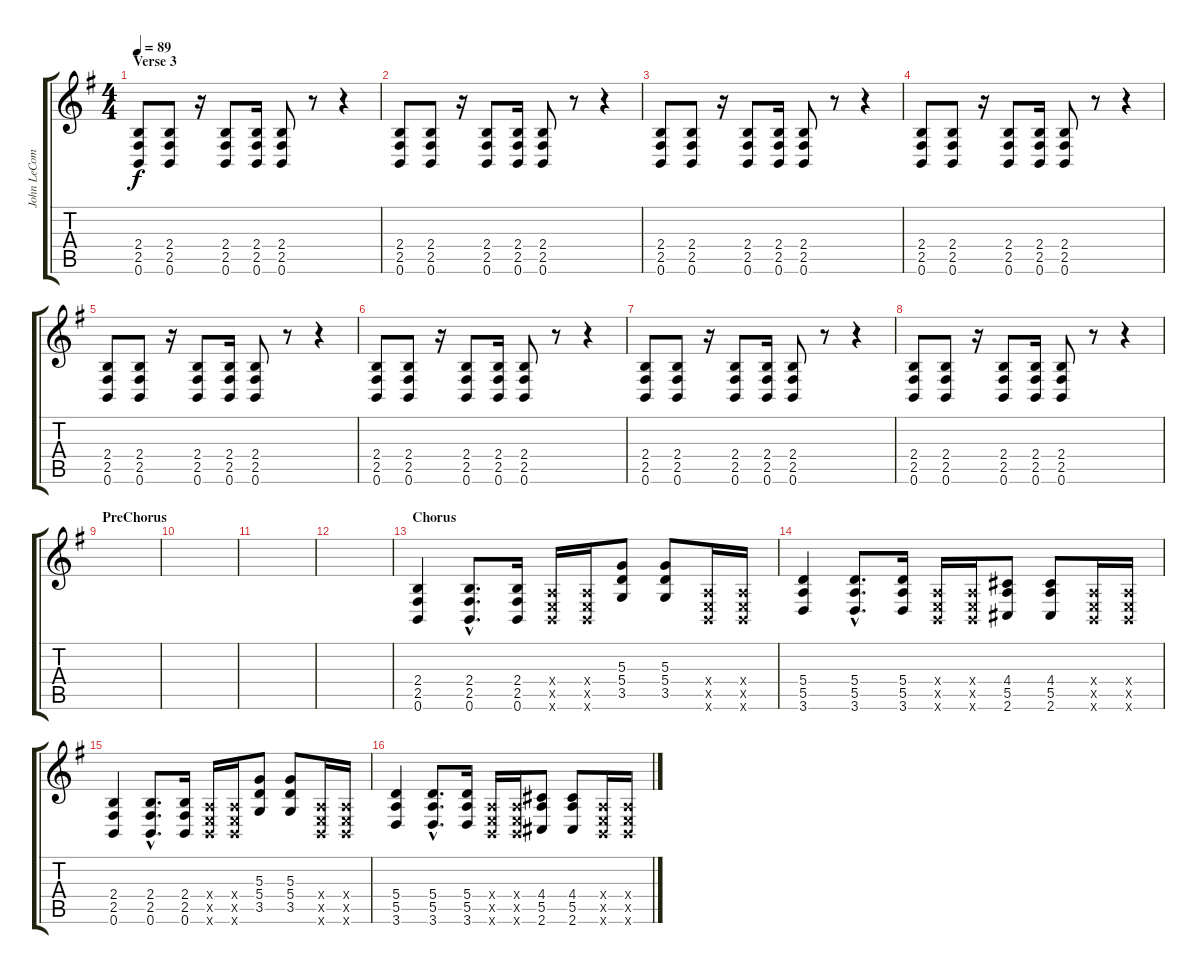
\track ("John LeCompt" "John LeCom") {instrument distortionguitar}
\staff {score tabs}
\tuning (B3 G3 D3 A2 E2 B1) {hide}
\ts (4 4)
\section ("" "Verse 3")
\tempo 89
\clef g2
\ks g
(2.4 2.5 0.6).8{dy f} (2.4 2.5 0.6).8 r.16 (2.4 2.5 0.6).8 (2.4 2.5 0.6).16 (2.4 2.5 0.6).8 r.8 r.4 |
(2.4 2.5 0.6).8 (2.4 2.5 0.6).8 r.16 (2.4 2.5 0.6).8 (2.4 2.5 0.6).16 (2.4 2.5 0.6).8 r.8 r.4 |
(2.4 2.5 0.6).8 (2.4 2.5 0.6).8 r.16 (2.4 2.5 0.6).8 (2.4 2.5 0.6).16 (2.4 2.5 0.6).8 r.8 r.4 |
(2.4 2.5 0.6).8 (2.4 2.5 0.6).8 r.16 (2.4 2.5 0.6).8 (2.4 2.5 0.6).16 (2.4 2.5 0.6).8 r.8 r.4 |
(2.4 2.5 0.6).8 (2.4 2.5 0.6).8 r.16 (2.4 2.5 0.6).8 (2.4 2.5 0.6).16 (2.4 2.5 0.6).8 r.8 r.4 |
(2.4 2.5 0.6).8 (2.4 2.5 0.6).8 r.16 (2.4 2.5 0.6).8 (2.4 2.5 0.6).16 (2.4 2.5 0.6).8 r.8 r.4 |
(2.4 2.5 0.6).8 (2.4 2.5 0.6).8 r.16 (2.4 2.5 0.6).8 (2.4 2.5 0.6).16 (2.4 2.5 0.6).8 r.8 r.4 |
(2.4 2.5 0.6).8 (2.4 2.5 0.6).8 r.16 (2.4 2.5 0.6).8 (2.4 2.5 0.6).16 (2.4 2.5 0.6).8 r.8 r.4 |
\section ("" "PreChorus")
|
|
|
|
\section ("" "Chorus")
(2.4 2.5 0.6).4 (2.4{hac} 2.5{hac} 0.6{hac}).8{d} (2.4 2.5 0.6).16 (0.4{x} 0.5{x} 0.6{x}).16 (0.4{x} 0.5{x} 0.6{x}).16 (5.3 5.4 3.5).8 (5.3 5.4 3.5).8 (0.4{x} 0.5{x} 0.6{x}).16 (0.4{x} 0.5{x} 0.6{x}).16 |
(5.4 5.5 3.6).4 (5.4{hac} 5.5{hac} 3.6{hac}).8{d} (5.4 5.5 3.6).16 (0.4{x} 0.5{x} 0.6{x}).16 (0.4{x} 0.5{x} 0.6{x}).16 (4.4 5.5 2.6).8 (4.4 5.5 2.6).8 (0.4{x} 0.5{x} 0.6{x}).16 (0.4{x} 0.5{x} 0.6{x}).16 |
(2.4 2.5 0.6).4 (2.4{hac} 2.5{hac} 0.6{hac}).8{d} (2.4 2.5 0.6).16 (0.4{x} 0.5{x} 0.6{x}).16 (0.4{x} 0.5{x} 0.6{x}).16 (5.3 5.4 3.5).8 (5.3 5.4 3.5).8 (0.4{x} 0.5{x} 0.6{x}).16 (0.4{x} 0.5{x} 0.6{x}).16 |
(5.4 5.5 3.6).4 (5.4{hac} 5.5{hac} 3.6{hac}).8{d} (5.4 5.5 3.6).16 (0.4{x} 0.5{x} 0.6{x}).16 (0.4{x} 0.5{x} 0.6{x}).16 (4.4 5.5 2.6).8 (4.4 5.5 2.6).8 (0.4{x} 0.5{x} 0.6{x}).16 (0.4{x} 0.5{x} 0.6{x}).16
